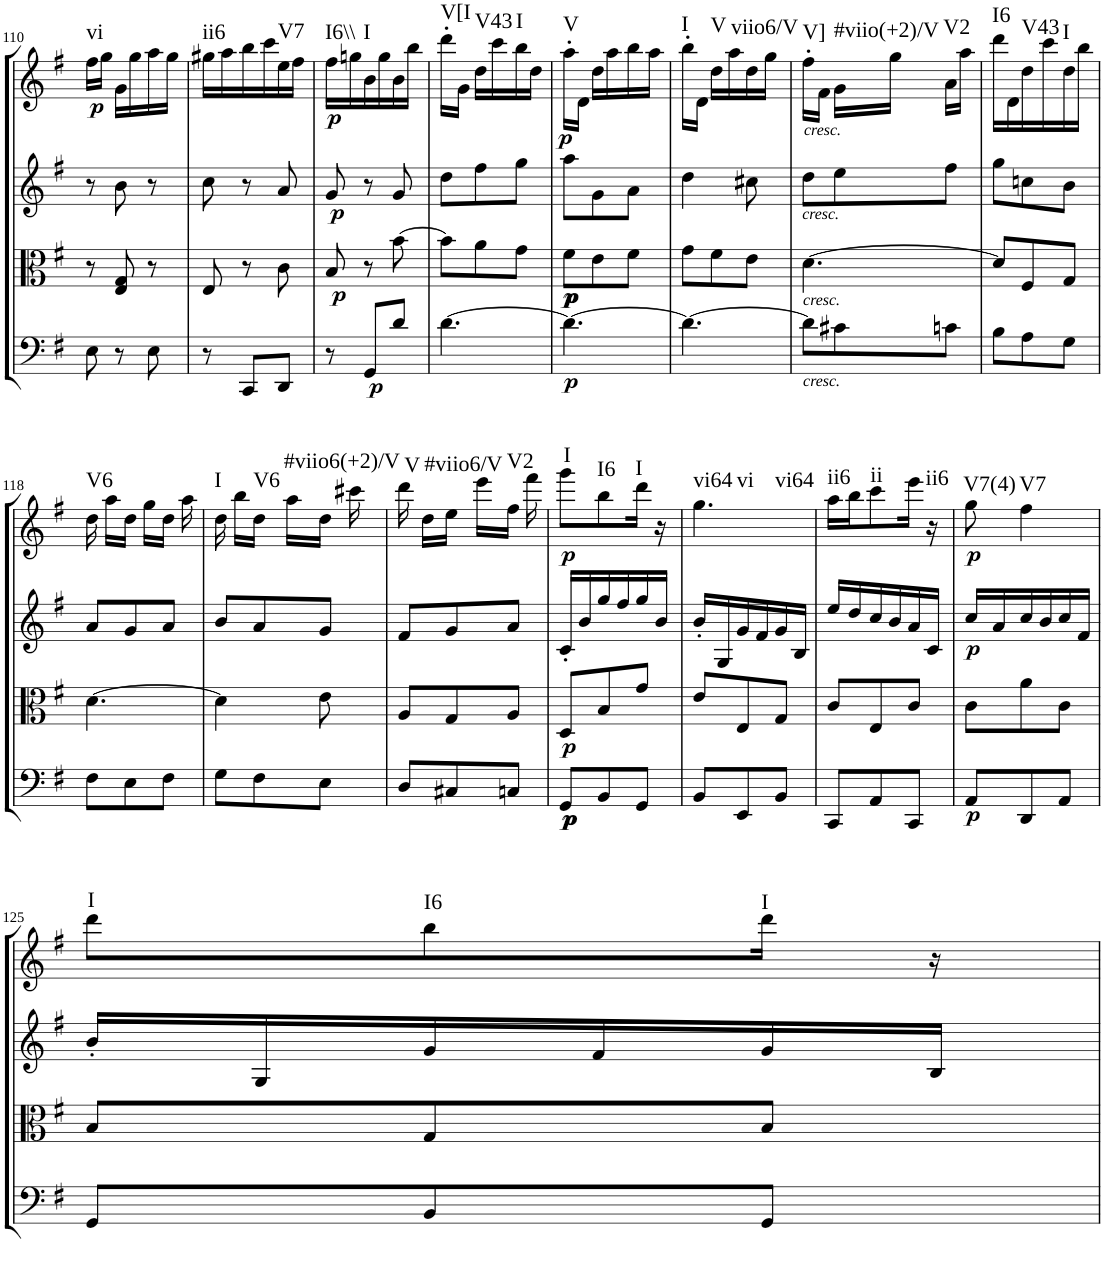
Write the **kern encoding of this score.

**kern	**dynam	**kern	**dynam	**kern	**dynam	**kern	**dynam	**harte
*part4	*part4	*part3	*part3	*part2	*part2	*part1	*part1	*part1
*staff4	*staff4	*staff3	*staff3	*staff2	*staff2	*staff1	*staff1	*
*I"Cello	*	*I"Viola	*	*I"2nd Violin	*	*I"1st Violin	*	*
*	*	*I'Vla	*	*I'Vln	*	*I'Vln	*	*
!!LO:PB:g=z
*clefF4	*	*clefC3	*	*clefG2	*	*clefG2	*	*
*k[f#]	*	*k[f#]	*	*k[f#]	*	*k[f#]	*	*
*G:	*	*G:	*	*G:	*	*G:	*	*
*M3/8	*	*M3/8	*	*M3/8	*	*M3/8	*	*
=110	=110	=110	=110	=110	=110	=110	=110	=110
!	!	!	!	!	!	!	!LO:DY:b	!LO:H:kt=vi
8E\	.	8r	.	8r	.	16ff#\LL	p	N
.	.	.	.	.	.	16gg\JJ	.	.
8r	.	8E/ 8G/	.	8b\	.	16g\LL	.	.
.	.	.	.	.	.	16gg\	.	.
8E\	.	8r	.	8r	.	16aa\	.	.
.	.	.	.	.	.	16gg\JJ	.	.
=111	=111	=111	=111	=111	=111	=111	=111	=111
!	!	!	!	!	!	!	!	!LO:H:kt=ii6
8r	.	8E/	.	8cc\	.	16gg#X\LL	.	N
.	.	.	.	.	.	16aa\	.	.
8CC/L	.	8r	.	8r	.	16bb\	.	.
.	.	.	.	.	.	16ccc\	.	.
!	!	!	!	!	!	!	!	!LO:H:kt=V7
8DD/J	.	8c\	.	8a/	.	16ee\	.	N
.	.	.	.	.	.	16ff#\JJ	.	.
=112	=112	=112	=112	=112	=112	=112	=112	=112
!	!	!	!LO:DY:b	!	!LO:DY:b	!	!LO:DY:b	!LO:H:kt=I6\\
8r	.	8B/	p	8g/	p	16ff#\LL	p	N
.	.	.	.	.	.	16ggn\	.	.
!	!LO:DY:b	!	!	!	!	!	!	!LO:H:kt=I
8GG/L	p	8r	.	8r	.	16b\	.	N
.	.	.	.	.	.	16gg\	.	.
8d/J	.	[8b\	.	8g/	.	16b\	.	.
.	.	.	.	.	.	16bb\JJ	.	.
=113	=113	=113	=113	=113	=113	=113	=113	=113
!	!	!	!	!	!	!	!	!LO:H:kt=V[I
[4.d\	.	8b\L]	.	8dd\L	.	16ddd'\LL	.	N
.	.	.	.	.	.	16g\JJ	.	.
!	!	!	!	!	!	!	!	!LO:H:kt=V43
.	.	8a\	.	8ff#\	.	16dd\LL	.	N
.	.	.	.	.	.	16ccc\	.	.
!	!	!	!	!	!	!	!	!LO:H:kt=I
.	.	8g\J	.	8gg\J	.	16bb\	.	N
.	.	.	.	.	.	16dd\JJ	.	.
=114	=114	=114	=114	=114	=114	=114	=114	=114
!	!LO:DY:b	!	!LO:DY:b	!	!	!	!	!
!	!	!	!LO:DY:n=1:b	!	!	!	!LO:DY:b	!LO:H:kt=V
4.d\_	p	8f#\L	p p	8aa\L	.	16aa'\LL	p	N
.	.	.	.	.	.	16d\JJ	.	.
.	.	8e\	.	8g\	.	16dd\LL	.	.
.	.	.	.	.	.	16aa\	.	.
.	.	8f#\J	.	8a\J	.	16bb\	.	.
.	.	.	.	.	.	16aa\JJ	.	.
=115	=115	=115	=115	=115	=115	=115	=115	=115
!	!	!	!	!	!	!	!	!LO:H:kt=I
4.d\_	.	8g\L	.	4dd\	.	16bb'\LL	.	N
.	.	.	.	.	.	16d\JJ	.	.
!	!	!	!	!	!	!	!	!LO:H:kt=V
.	.	8f#\	.	.	.	16dd\LL	.	N
.	.	.	.	.	.	16aa\	.	.
!	!	!	!	!	!	!	!	!LO:H:kt=viio6/V
.	.	8e\J	.	8cc#X\	.	16dd\	.	N
.	.	.	.	.	.	16gg\JJ	.	.
=116	=116	=116	=116	=116	=116	=116	=116	=116
!	!	!	!	!	!	!LO:TX:b:i:t=cresc.	!	!
!	!	!	!	!LO:TX:b:i:t=cresc.	!	!	!	!
!	!	!LO:TX:b:i:t=cresc.	!	!	!	!	!	!
!LO:TX:b:i:t=cresc.	!	!	!	!	!	!	!	!LO:H:kt=V]
8d\L]	.	[4.d\	.	8dd\L	.	16ff#'\LL	.	N
.	.	.	.	.	.	16f#\JJ	.	.
!	!	!	!	!	!	!	!	!LO:H:kt=#viio(+2)/V
8c#X\	.	.	.	8ee\	.	16g\LL	.	N
.	.	.	.	.	.	16gg\JJ	.	.
!	!	!	!	!	!	!	!	!LO:H:kt=V2
8cn\J	.	.	.	8ff#\J	.	16a\LL	.	N
.	.	.	.	.	.	16aa\JJ	.	.
=117	=117	=117	=117	=117	=117	=117	=117	=117
!	!	!	!	!	!	!	!	!LO:H:kt=I6
8B\L	.	8d/L]	.	8gg\L	.	16ddd\LL	.	N
.	.	.	.	.	.	16d\	.	.
!	!	!	!	!	!	!	!	!LO:H:kt=V43
8A\	.	8F#/	.	8ccn\	.	16dd\	.	N
.	.	.	.	.	.	16ccc\	.	.
!	!	!	!	!	!	!	!	!LO:H:kt=I
8G\J	.	8G/J	.	8b\J	.	16dd\	.	N
.	.	.	.	.	.	16bb\JJ	.	.
!!LO:LB:g=z
=118	=118	=118	=118	=118	=118	=118	=118	=118
!	!	!	!	!	!	!	!	!LO:H:kt=V6
8F#\L	.	[4.d\	.	8a/L	.	16dd\	.	N
.	.	.	.	.	.	16aa\LL	.	.
8E\	.	.	.	8g/	.	16dd\JJ	.	.
.	.	.	.	.	.	16gg\LL	.	.
8F#\J	.	.	.	8a/J	.	16dd\JJ	.	.
.	.	.	.	.	.	16aa\	.	.
=119	=119	=119	=119	=119	=119	=119	=119	=119
!	!	!	!	!	!	!	!	!LO:H:kt=I
8G\L	.	4d\]	.	8b/L	.	16dd\	.	N
.	.	.	.	.	.	16bb\LL	.	.
!	!	!	!	!	!	!	!	!LO:H:kt=V6
8F#\	.	.	.	8a/	.	16dd\JJ	.	N
.	.	.	.	.	.	16aa\LL	.	.
!	!	!	!	!	!	!	!	!LO:H:kt=#viio6(+2)/V
8E\J	.	8e\	.	8g/J	.	16dd\JJ	.	N
.	.	.	.	.	.	16ccc#X\	.	.
=120	=120	=120	=120	=120	=120	=120	=120	=120
!	!	!	!	!	!	!	!	!LO:H:kt=V
8D/L	.	8A/L	.	8f#/L	.	16ddd\	.	N
.	.	.	.	.	.	16dd\LL	.	.
!	!	!	!	!	!	!	!	!LO:H:kt=#viio6/V
8C#X/	.	8G/	.	8g/	.	16ee\JJ	.	N
.	.	.	.	.	.	16eee\LL	.	.
!	!	!	!	!	!	!	!	!LO:H:kt=V2
8Cn/J	.	8A/J	.	8a/J	.	16ff#\JJ	.	N
.	.	.	.	.	.	16fff#\	.	.
=121	=121	=121	=121	=121	=121	=121	=121	=121
!	!LO:DY:b	!	!	!	!	!	!	!
!	!LO:DY:n=1:b	!	!LO:DY:b	!	!	!	!LO:DY:b	!LO:H:kt=I
8GG/L	p p	8D/L	p	16c'/LL	.	8ggg\L	p	N
.	.	.	.	16b/	.	.	.	.
!	!	!	!	!	!	!	!	!LO:H:kt=I6
8BB/	.	8B/	.	16gg/	.	8bb\	.	N
.	.	.	.	16ff#/	.	.	.	.
!	!	!	!	!	!	!	!	!LO:H:kt=I
8GG/J	.	8g/J	.	16gg/	.	16ddd\Jk	.	N
.	.	.	.	16b/JJ	.	16r	.	.
=122	=122	=122	=122	=122	=122	=122	=122	=122
!	!	!	!	!	!	!	!	!LO:H:n=1:kt=vi64
!	!	!	!	!	!	!	!	!LO:H:n=2:kt=vi
!	!	!	!	!	!	!	!	!LO:H:n=3:kt=vi64
8BB/L	.	8e/L	.	16b'/LL	.	4.gg\	.	N N N
.	.	.	.	16G/	.	.	.	.
8EE/	.	8E/	.	16g/	.	.	.	.
.	.	.	.	16f#/	.	.	.	.
8BB/J	.	8G/J	.	16g/	.	.	.	.
.	.	.	.	16B/JJ	.	.	.	.
=123	=123	=123	=123	=123	=123	=123	=123	=123
!	!	!	!	!	!	!	!	!LO:H:kt=ii6
8CC/L	.	8c/L	.	16ee/LL	.	16aa\LL	.	N
.	.	.	.	16dd/	.	16bb\J	.	.
!	!	!	!	!	!	!	!	!LO:H:kt=ii
8AA/	.	8E/	.	16cc/	.	8ccc\	.	N
.	.	.	.	16b/	.	.	.	.
!	!	!	!	!	!	!	!	!LO:H:kt=ii6
8CC/J	.	8c/J	.	16a/	.	16eee\Jk	.	N
.	.	.	.	16c/JJ	.	16r	.	.
=124	=124	=124	=124	=124	=124	=124	=124	=124
!	!LO:DY:b	!	!	!	!LO:DY:b	!	!LO:DY:b	!LO:H:kt=V7(4)
8AA/L	p	8c\L	.	16cc/LL	p	8gg\	p	N
.	.	.	.	16a/	.	.	.	.
!	!	!	!	!	!	!	!	!LO:H:kt=V7
8DD/	.	8a\	.	16cc/	.	4ff#\	.	N
.	.	.	.	16b/	.	.	.	.
8AA/J	.	8c\J	.	16cc/	.	.	.	.
.	.	.	.	16f#/JJ	.	.	.	.
!!LO:LB:g=z
=125	=125	=125	=125	=125	=125	=125	=125	=125
!	!	!	!	!	!	!	!	!LO:H:kt=I
8GG/L	.	8B/L	.	16b'/LL	.	8ddd\L	.	N
.	.	.	.	16G/	.	.	.	.
!	!	!	!	!	!	!	!	!LO:H:kt=I6
8BB/	.	8G/	.	16g/	.	8bb\	.	N
.	.	.	.	16f#/	.	.	.	.
!	!	!	!	!	!	!	!	!LO:H:kt=I
8GG/J	.	8B/J	.	16g/	.	16ddd\Jk	.	N
.	.	.	.	16B/JJ	.	16r	.	.
=	=	=	=	=	=	=	=	=
*-	*-	*-	*-	*-	*-	*-	*-	*-
